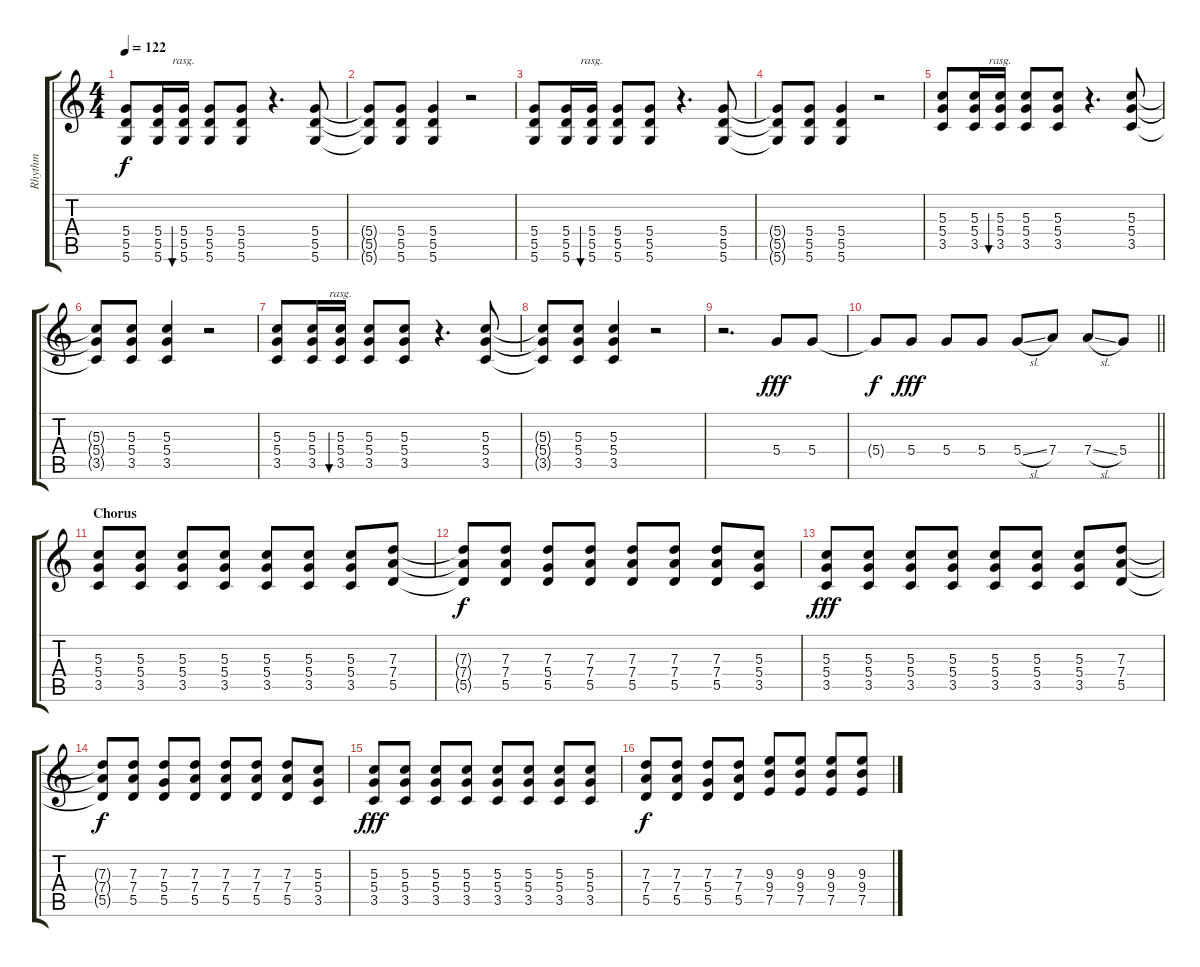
\track ("Rhythm" "Rhythm") {instrument distortionguitar}
\staff {score tabs}
\tuning (E4 B3 G3 D3 A2 D2) {hide}
\ts (4 4)
\tempo 122
\clef g2
\ks c
(5.4 5.5 5.6).8{dy f} (5.4 5.5 5.6).16 (5.4 5.5 5.6).16{bu 30 rasg ii} (5.4 5.5 5.6).8 (5.4 5.5 5.6).8 r.4{d} (5.4 5.5 5.6).8 |
(5.4{t} 5.5{t} 5.6{t}).8 (5.4 5.5 5.6).8 (5.4 5.5 5.6).4 r.2 |
(5.4 5.5 5.6).8 (5.4 5.5 5.6).16 (5.4 5.5 5.6).16{bu 30 rasg ii} (5.4 5.5 5.6).8 (5.4 5.5 5.6).8 r.4{d} (5.4 5.5 5.6).8 |
(5.4{t} 5.5{t} 5.6{t}).8 (5.4 5.5 5.6).8 (5.4 5.5 5.6).4 r.2 |
(5.3 5.4 3.5).8 (5.3 5.4 3.5).16 (5.3 5.4 3.5).16{bu 30 rasg ii} (5.3 5.4 3.5).8 (5.3 5.4 3.5).8 r.4{d} (5.3 5.4 3.5).8 |
(5.3{t} 5.4{t} 3.5{t}).8 (5.3 5.4 3.5).8 (5.3 5.4 3.5).4 r.2 |
(5.3 5.4 3.5).8 (5.3 5.4 3.5).16 (5.3 5.4 3.5).16{bu 30 rasg ii} (5.3 5.4 3.5).8 (5.3 5.4 3.5).8 r.4{d} (5.3 5.4 3.5).8 |
(5.3{t} 5.4{t} 3.5{t}).8 (5.3 5.4 3.5).8 (5.3 5.4 3.5).4 r.2 |
r.2{d} 5.4.8{dy fff} 5.4.8 |
\barLineRight lightlight
5.4{t}.8{dy f} 5.4.8{dy fff} 5.4.8 5.4.8 5.4{sl}.8 7.4.8 7.4{sl}.8 5.4.8 |
\section ("" "Chorus")
(5.3 5.4 3.5).8 (5.3 5.4 3.5).8 (5.3 5.4 3.5).8 (5.3 5.4 3.5).8 (5.3 5.4 3.5).8 (5.3 5.4 3.5).8 (5.3 5.4 3.5).8 (7.3 7.4 5.5).8 |
(7.3{t} 7.4{t} 5.5{t}).8{dy f} (7.3 7.4 5.5).8 (7.3 5.4 5.5).8 (7.3 7.4 5.5).8 (7.3 7.4 5.5).8 (7.3 7.4 5.5).8 (7.3 7.4 5.5).8 (5.3 5.4 3.5).8 |
(5.3 5.4 3.5).8{dy fff} (5.3 5.4 3.5).8 (5.3 5.4 3.5).8 (5.3 5.4 3.5).8 (5.3 5.4 3.5).8 (5.3 5.4 3.5).8 (5.3 5.4 3.5).8 (7.3 7.4 5.5).8 |
(7.3{t} 7.4{t} 5.5{t}).8{dy f} (7.3 7.4 5.5).8 (7.3 5.4 5.5).8 (7.3 7.4 5.5).8 (7.3 7.4 5.5).8 (7.3 7.4 5.5).8 (7.3 7.4 5.5).8 (5.3 5.4 3.5).8 |
(5.3 5.4 3.5).8{dy fff} (5.3 5.4 3.5).8 (5.3 5.4 3.5).8 (5.3 5.4 3.5).8 (5.3 5.4 3.5).8 (5.3 5.4 3.5).8 (5.3 5.4 3.5).8 (5.3 5.4 3.5).8 |
(7.3 7.4 5.5).8{dy f} (7.3 7.4 5.5).8 (7.3 5.4 5.5).8 (7.3 7.4 5.5).8 (9.3 9.4 7.5).8 (9.3 9.4 7.5).8 (9.3 9.4 7.5).8 (9.3 9.4 7.5).8
